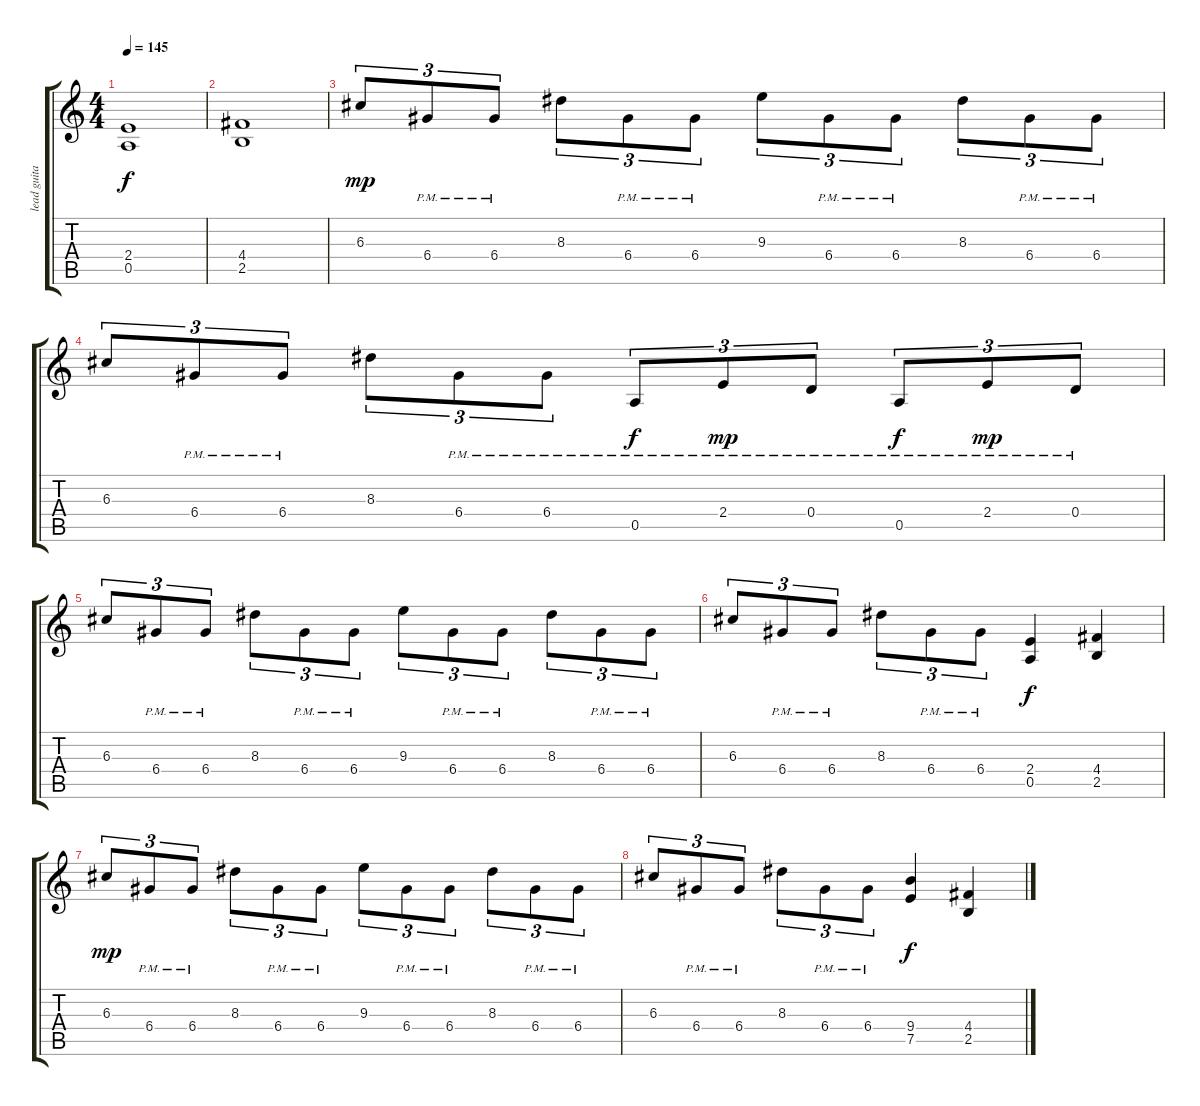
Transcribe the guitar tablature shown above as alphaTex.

\track ("lead guitar" "lead guita") {instrument distortionguitar}
\staff {score tabs}
\tuning (E4 B3 G3 D3 A2 E2) {hide}
\ts (4 4)
\tempo 145
\clef g2
\ks c
(2.4 0.5).1{dy f} |
(4.4 2.5).1 |
6.3.8{tu (3 2) dy mp} 6.4{pm}.8{tu (3 2)} 6.4{pm}.8{tu (3 2)} 8.3.8{tu (3 2)} 6.4{pm}.8{tu (3 2)} 6.4{pm}.8{tu (3 2)} 9.3.8{tu (3 2)} 6.4{pm}.8{tu (3 2)} 6.4{pm}.8{tu (3 2)} 8.3.8{tu (3 2)} 6.4{pm}.8{tu (3 2)} 6.4{pm}.8{tu (3 2)} |
6.3.8{tu (3 2)} 6.4{pm}.8{tu (3 2)} 6.4{pm}.8{tu (3 2)} 8.3.8{tu (3 2)} 6.4{pm}.8{tu (3 2)} 6.4{pm}.8{tu (3 2)} 0.5{pm}.8{tu (3 2) dy f} 2.4{pm}.8{tu (3 2) dy mp} 0.4{pm}.8{tu (3 2)} 0.5{pm}.8{tu (3 2) dy f} 2.4{pm}.8{tu (3 2) dy mp} 0.4{pm}.8{tu (3 2)} |
6.3.8{tu (3 2)} 6.4{pm}.8{tu (3 2)} 6.4{pm}.8{tu (3 2)} 8.3.8{tu (3 2)} 6.4{pm}.8{tu (3 2)} 6.4{pm}.8{tu (3 2)} 9.3.8{tu (3 2)} 6.4{pm}.8{tu (3 2)} 6.4{pm}.8{tu (3 2)} 8.3.8{tu (3 2)} 6.4{pm}.8{tu (3 2)} 6.4{pm}.8{tu (3 2)} |
6.3.8{tu (3 2)} 6.4{pm}.8{tu (3 2)} 6.4{pm}.8{tu (3 2)} 8.3.8{tu (3 2)} 6.4{pm}.8{tu (3 2)} 6.4{pm}.8{tu (3 2)} (2.4 0.5).4{dy f} (4.4 2.5).4 |
6.3.8{tu (3 2) dy mp} 6.4{pm}.8{tu (3 2)} 6.4{pm}.8{tu (3 2)} 8.3.8{tu (3 2)} 6.4{pm}.8{tu (3 2)} 6.4{pm}.8{tu (3 2)} 9.3.8{tu (3 2)} 6.4{pm}.8{tu (3 2)} 6.4{pm}.8{tu (3 2)} 8.3.8{tu (3 2)} 6.4{pm}.8{tu (3 2)} 6.4{pm}.8{tu (3 2)} |
6.3.8{tu (3 2)} 6.4{pm}.8{tu (3 2)} 6.4{pm}.8{tu (3 2)} 8.3.8{tu (3 2)} 6.4{pm}.8{tu (3 2)} 6.4{pm}.8{tu (3 2)} (9.4 7.5).4{dy f} (4.4 2.5).4
